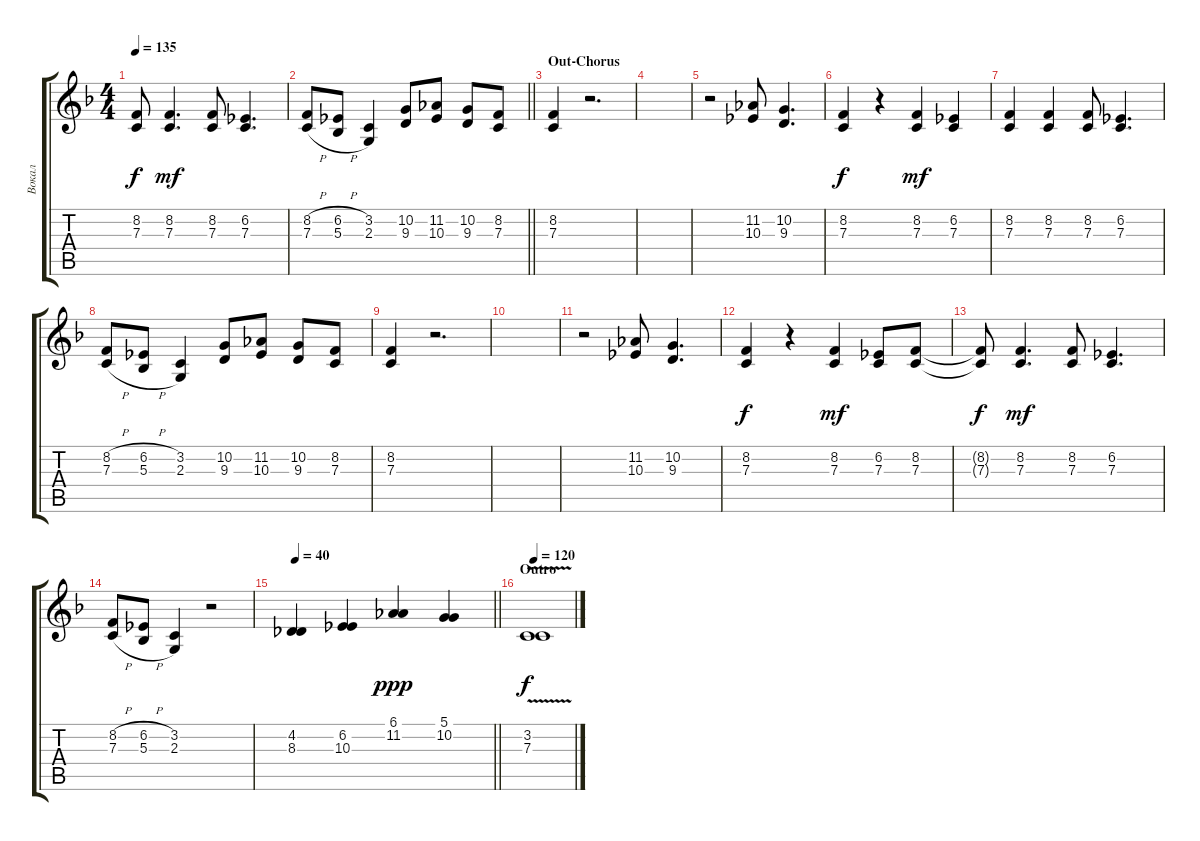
\track ("Вокал" "Вокал") {instrument trumpet}
\staff {score tabs}
\tuning (D4 A3 F3 C3 G2 D2) {hide}
\ts (4 4)
\tempo 135
\clef g2
\ks dminor
(8.2{t} 7.3{t}).8{dy f} (8.2 7.3).4{d dy mf} (8.2 7.3).8 (6.2 7.3).4{d} |
\barLineRight lightlight
(8.2{h} 7.3{h}).8 (6.2{h} 5.3{h}).8 (3.2 2.3).4 (10.2 9.3).8 (11.2 10.3).8 (10.2 9.3).8 (8.2 7.3).8 |
\section ("" "Out-Chorus")
(8.2 7.3).4 r.2{d} |
|
r.2 (11.2 10.3).8 (10.2 9.3).4{d} |
(8.2 7.3).4{dy f} r.4 (8.2 7.3).4{dy mf} (6.2 7.3).4 |
(8.2 7.3).4 (8.2 7.3).4 (8.2 7.3).8 (6.2 7.3).4{d} |
(8.2{h} 7.3{h}).8 (6.2{h} 5.3{h}).8 (3.2 2.3).4 (10.2 9.3).8 (11.2 10.3).8 (10.2 9.3).8 (8.2 7.3).8 |
(8.2 7.3).4 r.2{d} |
|
r.2 (11.2 10.3).8 (10.2 9.3).4{d} |
(8.2 7.3).4{dy f} r.4 (8.2 7.3).4{dy mf} (6.2 7.3).8 (8.2 7.3).8 |
(8.2{t} 7.3{t}).8{dy f} (8.2 7.3).4{d dy mf} (8.2 7.3).8 (6.2 7.3).4{d} |
(8.2{h} 7.3{h}).8 (6.2{h} 5.3{h}).8 (3.2 2.3).4 r.2 |
\tempo 40
\barLineRight lightlight
(4.2 8.3).4 (6.2 10.3).4 (6.1 11.2).4{dy ppp} (5.1 10.2).4 |
\section ("" "Outro")
\tempo 120
(3.2{v} 7.3{v}).1{dy f}
